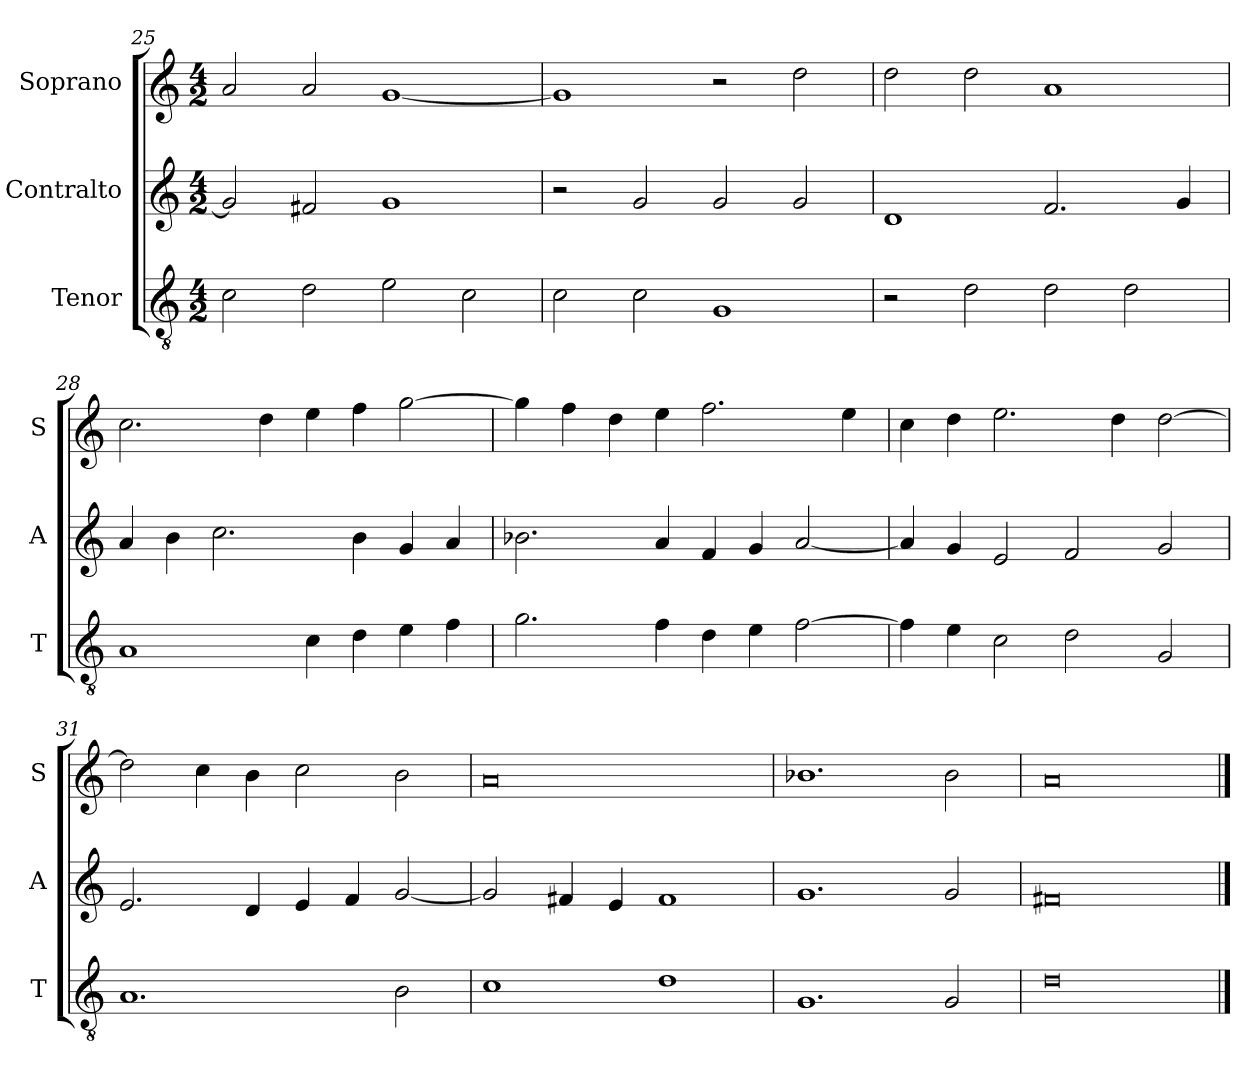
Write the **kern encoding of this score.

**kern	**kern	**kern
*part3	*part2	*part1
*staff3	*staff2	*staff1
*I"Tenor	*I"Contralto	*I"Soprano
*I'T	*I'A	*I'S
*clefGv2	*clefG2	*clefG2
*k[]	*k[]	*k[]
*D:dor	*D:dor	*D:dor
*M4/2	*M4/2	*M4/2
=25	=25	=25
2c	2g]	2a
2d	2f#X	2a
2e	1g	[1g
2c	.	.
=26	=26	=26
2c	2r	1g]
2c	2g	.
1G	2g	2r
.	2g	2dd
=27	=27	=27
2r	1d	2dd
2d	.	2dd
2d	2.f	1a
2d	.	.
.	4g	.
=28	=28	=28
1A	4a	2.cc
.	4b	.
.	2.cc	.
.	.	4dd
4c	.	4ee
4d	4b	4ff
4e	4g	[2gg
4f	4a	.
=29	=29	=29
2.g	2.b-X	4gg]
.	.	4ff
.	.	4dd
4f	4a	4ee
4d	4f	2.ff
4e	4g	.
[2f	[2a	.
.	.	4ee
=30	=30	=30
4f]	4a]	4cc
4e	4g	4dd
2c	2e	2.ee
2d	2f	.
.	.	4dd
2G	2g	[2dd
=31	=31	=31
1.A	2.e	2dd]
.	.	4cc
.	4d	4b
.	4e	2cc
.	4f	.
2B	[2g	2b
=32	=32	=32
1c	2g]	0a
.	4f#X	.
.	4e	.
1d	1f#	.
=33	=33	=33
1.G	1.g	1.b-X
2G	2g	2b-
=34	=34	=34
0d	0f#X	0a
==	==	==
*-	*-	*-
